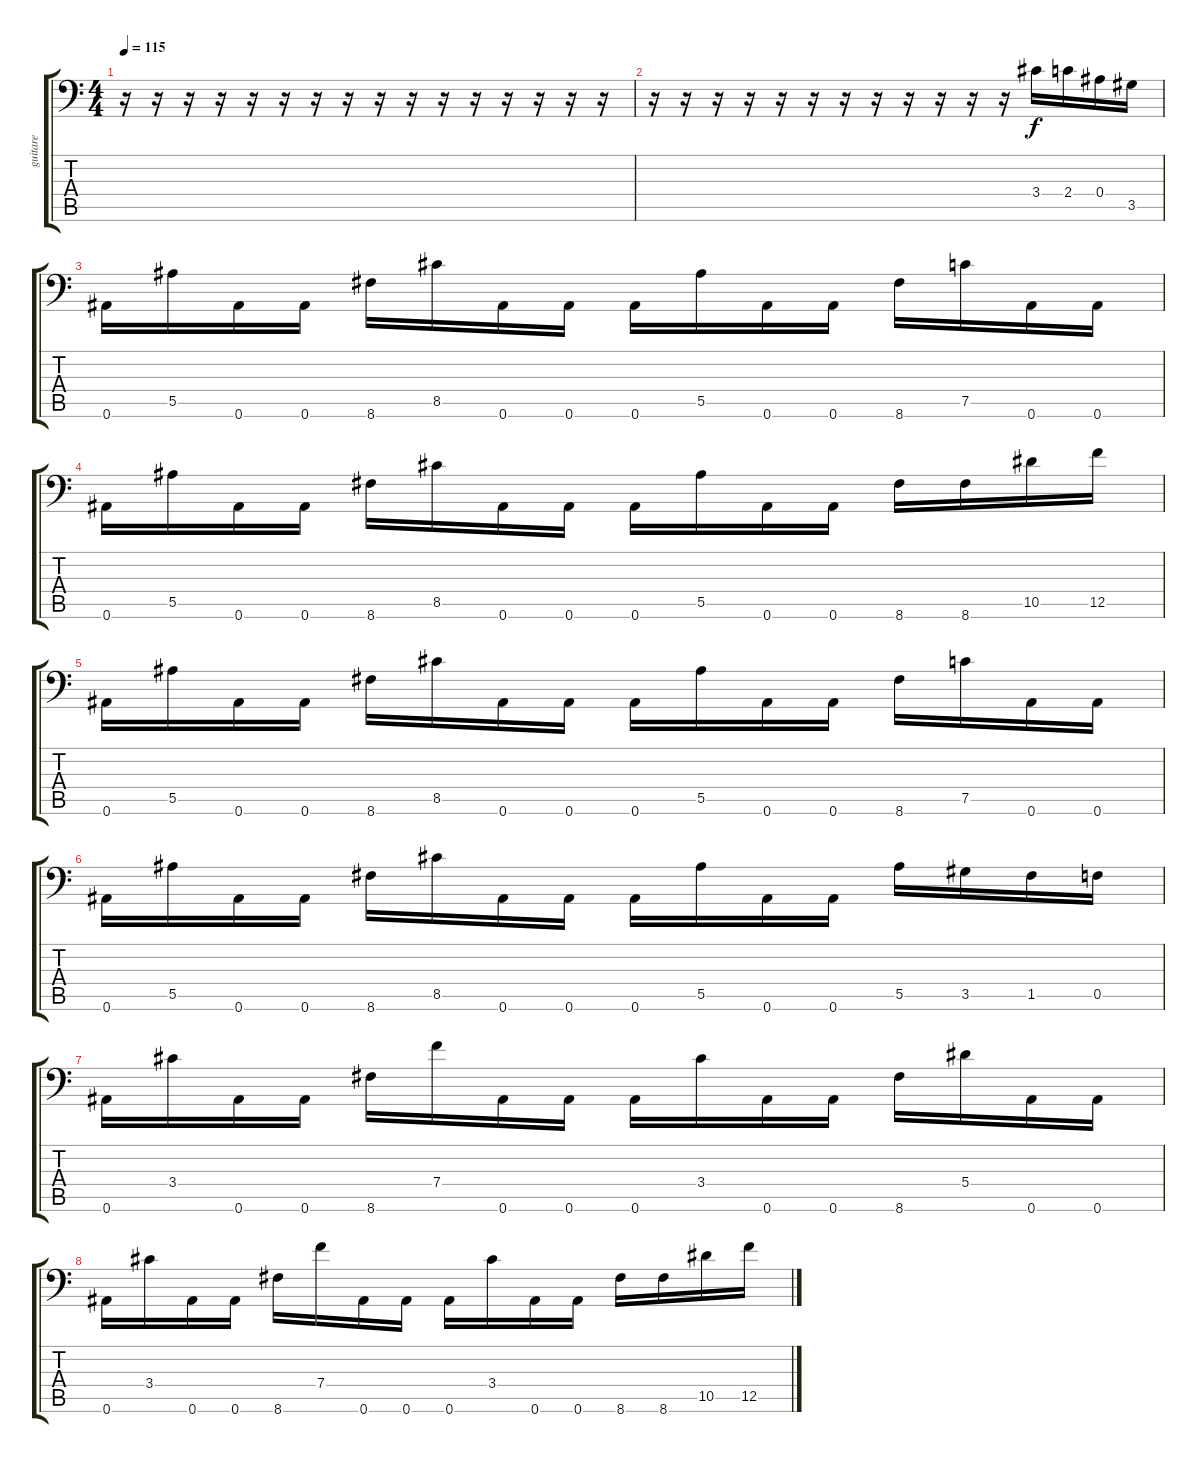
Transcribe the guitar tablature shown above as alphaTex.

\track ("guitare" "guitare") {instrument overdrivenguitar}
\staff {score tabs}
\tuning (C4 G3 Eb3 Bb2 F2 Bb1) {hide}
\ts (4 4)
\tempo 115
\clef f4
\ks c
r.16{dy f instrument overdrivenguitar} r.16 r.16 r.16 r.16 r.16 r.16 r.16 r.16 r.16 r.16 r.16 r.16 r.16 r.16 r.16 |
r.16 r.16 r.16 r.16 r.16 r.16 r.16 r.16 r.16 r.16 r.16 r.16 3.4.16 2.4.16 0.4.16 3.5.16 |
0.6.16 5.5.16 0.6.16 0.6.16 8.6.16 8.5.16 0.6.16 0.6.16 0.6.16 5.5.16 0.6.16 0.6.16 8.6.16 7.5.16 0.6.16 0.6.16 |
0.6.16 5.5.16 0.6.16 0.6.16 8.6.16 8.5.16 0.6.16 0.6.16 0.6.16 5.5.16 0.6.16 0.6.16 8.6.16 8.6.16 10.5.16 12.5.16 |
0.6.16 5.5.16 0.6.16 0.6.16 8.6.16 8.5.16 0.6.16 0.6.16 0.6.16 5.5.16 0.6.16 0.6.16 8.6.16 7.5.16 0.6.16 0.6.16 |
0.6.16 5.5.16 0.6.16 0.6.16 8.6.16 8.5.16 0.6.16 0.6.16 0.6.16 5.5.16 0.6.16 0.6.16 5.5.16 3.5.16 1.5.16 0.5.16 |
0.6.16 3.4.16 0.6.16 0.6.16 8.6.16 7.4.16 0.6.16 0.6.16 0.6.16 3.4.16 0.6.16 0.6.16 8.6.16 5.4.16 0.6.16 0.6.16 |
0.6.16 3.4.16 0.6.16 0.6.16 8.6.16 7.4.16 0.6.16 0.6.16 0.6.16 3.4.16 0.6.16 0.6.16 8.6.16 8.6.16 10.5.16 12.5.16
